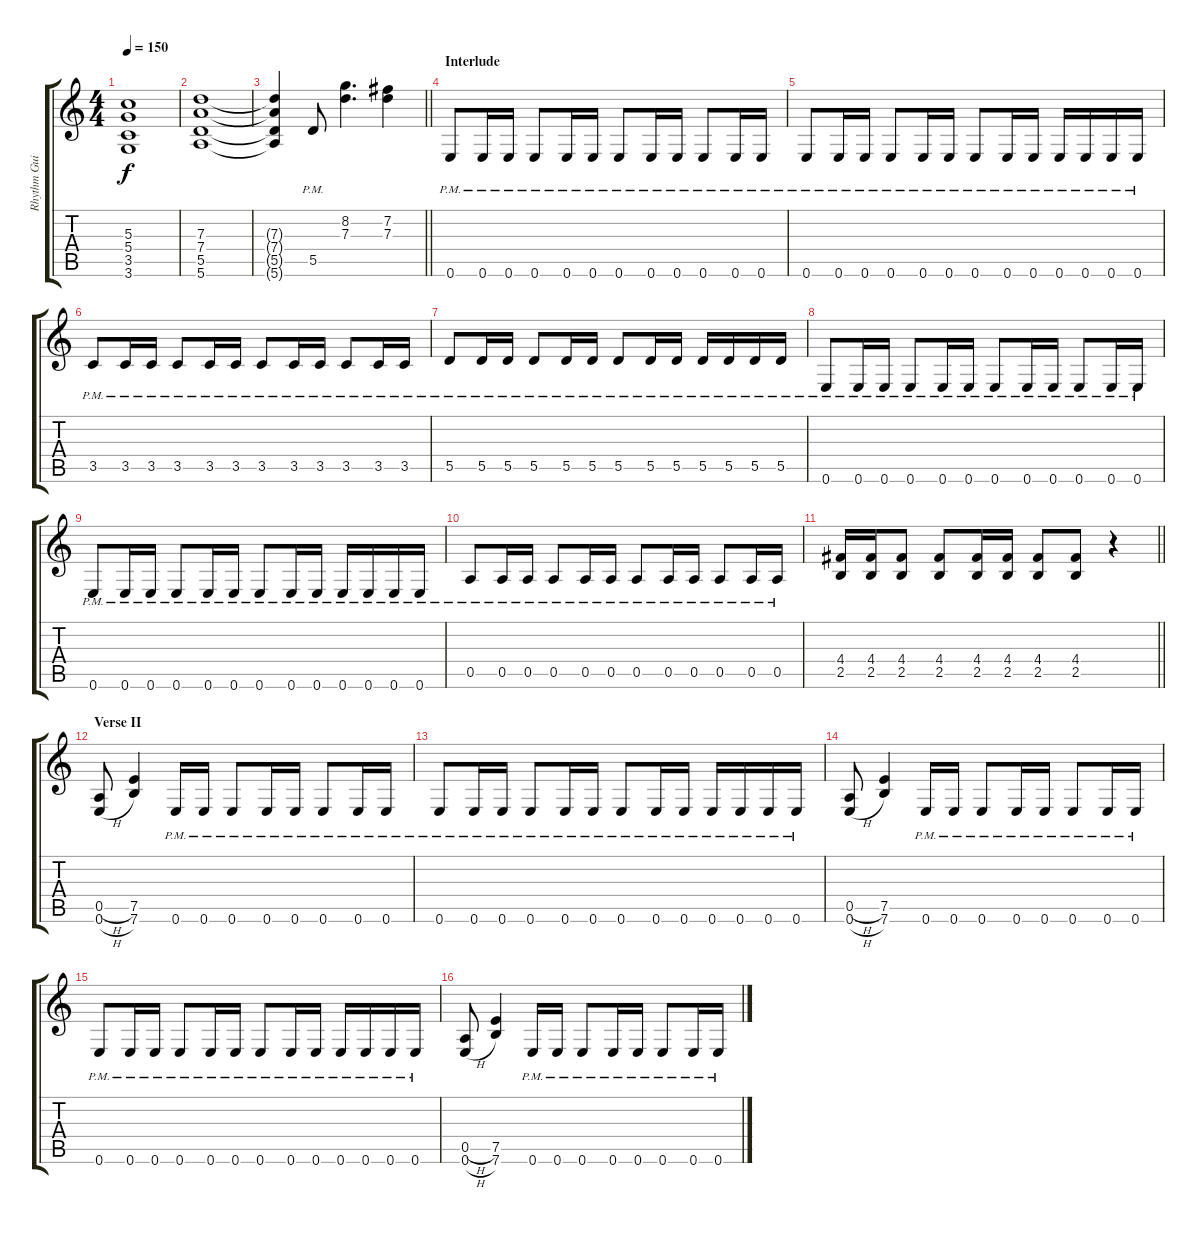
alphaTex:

\track ("Rhythm Guitar I" "Rhythm Gui") {instrument overdrivenguitar}
\staff {score tabs}
\tuning (E4 B3 G3 D3 A2 E2) {hide}
\ts (4 4)
\tempo 150
\clef g2
\ks c
(5.3{t} 5.4{t} 3.5{t} 3.6{t}).1{dy f} |
(7.3 7.4 5.5 5.6).1 |
\barLineRight lightlight
(7.3{t} 7.4{t} 5.5{t} 5.6{t}).4 5.5{pm}.8 (8.2 7.3).4{d} (7.2 7.3).4 |
\section ("" "Interlude")
0.6{pm}.8 0.6{pm}.16 0.6{pm}.16 0.6{pm}.8 0.6{pm}.16 0.6{pm}.16 0.6{pm}.8 0.6{pm}.16 0.6{pm}.16 0.6{pm}.8 0.6{pm}.16 0.6{pm}.16 |
0.6{pm}.8 0.6{pm}.16 0.6{pm}.16 0.6{pm}.8 0.6{pm}.16 0.6{pm}.16 0.6{pm}.8 0.6{pm}.16 0.6{pm}.16 0.6{pm}.16 0.6{pm}.16 0.6{pm}.16 0.6{pm}.16 |
3.5{pm}.8 3.5{pm}.16 3.5{pm}.16 3.5{pm}.8 3.5{pm}.16 3.5{pm}.16 3.5{pm}.8 3.5{pm}.16 3.5{pm}.16 3.5{pm}.8 3.5{pm}.16 3.5{pm}.16 |
5.5{pm}.8 5.5{pm}.16 5.5{pm}.16 5.5{pm}.8 5.5{pm}.16 5.5{pm}.16 5.5{pm}.8 5.5{pm}.16 5.5{pm}.16 5.5{pm}.16 5.5{pm}.16 5.5{pm}.16 5.5{pm}.16 |
0.6{pm}.8 0.6{pm}.16 0.6{pm}.16 0.6{pm}.8 0.6{pm}.16 0.6{pm}.16 0.6{pm}.8 0.6{pm}.16 0.6{pm}.16 0.6{pm}.8 0.6{pm}.16 0.6{pm}.16 |
0.6{pm}.8 0.6{pm}.16 0.6{pm}.16 0.6{pm}.8 0.6{pm}.16 0.6{pm}.16 0.6{pm}.8 0.6{pm}.16 0.6{pm}.16 0.6{pm}.16 0.6{pm}.16 0.6{pm}.16 0.6{pm}.16 |
0.5{pm}.8 0.5{pm}.16 0.5{pm}.16 0.5{pm}.8 0.5{pm}.16 0.5{pm}.16 0.5{pm}.8 0.5{pm}.16 0.5{pm}.16 0.5{pm}.8 0.5{pm}.16 0.5{pm}.16 |
\barLineRight lightlight
(4.4 2.5).16 (4.4 2.5).16 (4.4 2.5).8 (4.4 2.5).8 (4.4 2.5).16 (4.4 2.5).16 (4.4 2.5).8 (4.4 2.5).8 r.4 |
\section ("" "Verse II")
(0.5{h} 0.6{h}).8 (7.5 7.6).4 0.6{pm}.16 0.6{pm}.16 0.6{pm}.8 0.6{pm}.16 0.6{pm}.16 0.6{pm}.8 0.6{pm}.16 0.6{pm}.16 |
0.6{pm}.8 0.6{pm}.16 0.6{pm}.16 0.6{pm}.8 0.6{pm}.16 0.6{pm}.16 0.6{pm}.8 0.6{pm}.16 0.6{pm}.16 0.6{pm}.16 0.6{pm}.16 0.6{pm}.16 0.6{pm}.16 |
(0.5{h} 0.6{h}).8 (7.5 7.6).4 0.6{pm}.16 0.6{pm}.16 0.6{pm}.8 0.6{pm}.16 0.6{pm}.16 0.6{pm}.8 0.6{pm}.16 0.6{pm}.16 |
0.6{pm}.8 0.6{pm}.16 0.6{pm}.16 0.6{pm}.8 0.6{pm}.16 0.6{pm}.16 0.6{pm}.8 0.6{pm}.16 0.6{pm}.16 0.6{pm}.16 0.6{pm}.16 0.6{pm}.16 0.6{pm}.16 |
(0.5{h} 0.6{h}).8 (7.5 7.6).4 0.6{pm}.16 0.6{pm}.16 0.6{pm}.8 0.6{pm}.16 0.6{pm}.16 0.6{pm}.8 0.6{pm}.16 0.6{pm}.16
